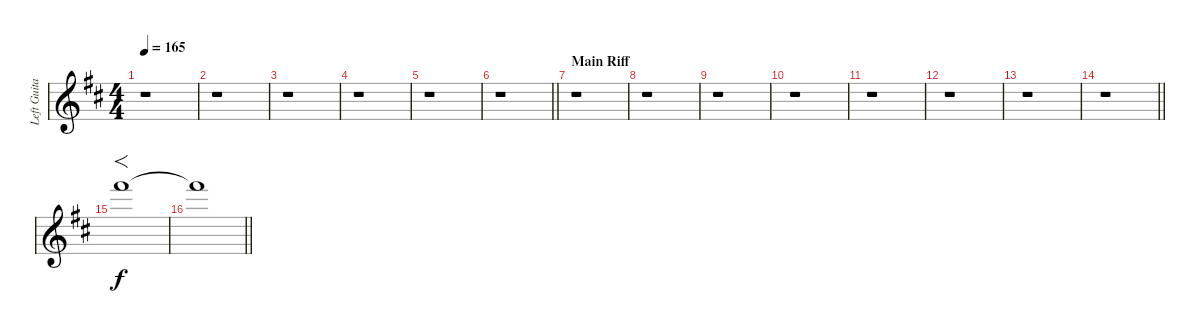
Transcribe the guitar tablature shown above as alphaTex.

\track ("Left Guitar Feedback" "Left Guita") {instrument overdrivenguitar}
\staff {score}
\tuning (Db4 Ab3 E3 B2 Gb2 B1) {hide}
\ts (4 4)
\tempo 165
\clef g2
\ks d
r.1{dy f} |
r.1 |
r.1 |
r.1 |
r.1 |
\barLineRight lightlight
r.1 |
\section ("" "Main Riff")
r.1 |
r.1 |
r.1 |
r.1 |
r.1 |
r.1 |
r.1 |
\barLineRight lightlight
r.1 |
\section ("" "")
17.1.1{f} |
\barLineRight lightlight
17.1{t}.1
